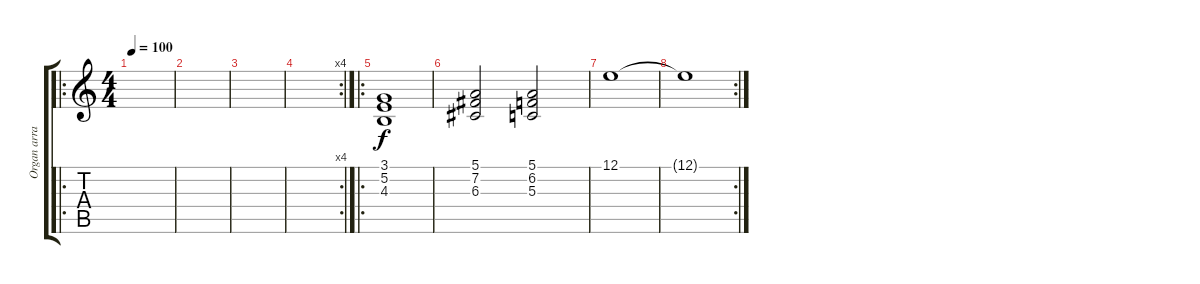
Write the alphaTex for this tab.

\track ("Organ arranged for Guitar" "Organ arra") {instrument drawbarorgan}
\staff {score tabs}
\tuning (E4 B3 G3 D3 A2 E2) {hide}
\ro
\ts (4 4)
\tempo 100
\clef g2
\ks c
|
|
|
\rc 4
|
\ro
(3.1 5.2 4.3).1 |
(5.1 7.2 6.3).2 (5.1 6.2 5.3).2 |
12.1.1 |
\rc 2
12.1{t}.1
